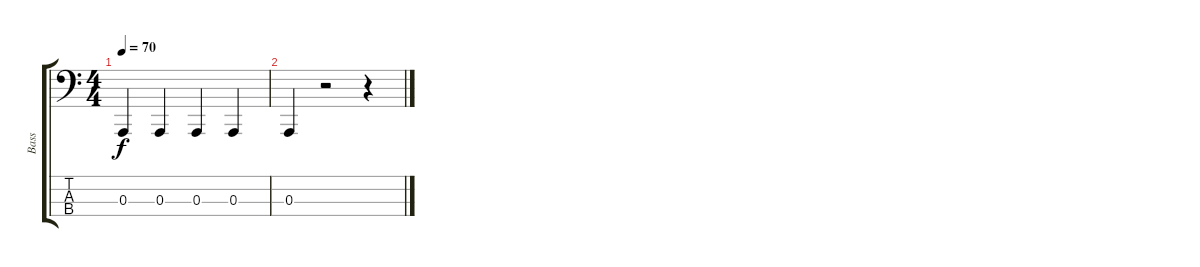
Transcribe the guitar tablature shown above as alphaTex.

\track ("Bass" "Bass") {instrument stringensemble2}
\staff {score tabs}
\tuning (G2 D2 A1 E1) {hide}
\ts (4 4)
\tempo 70
\clef f4
\ks c
0.3.4{dy f} 0.3.4 0.3.4 0.3.4 |
0.3.4 r.2 r.4
